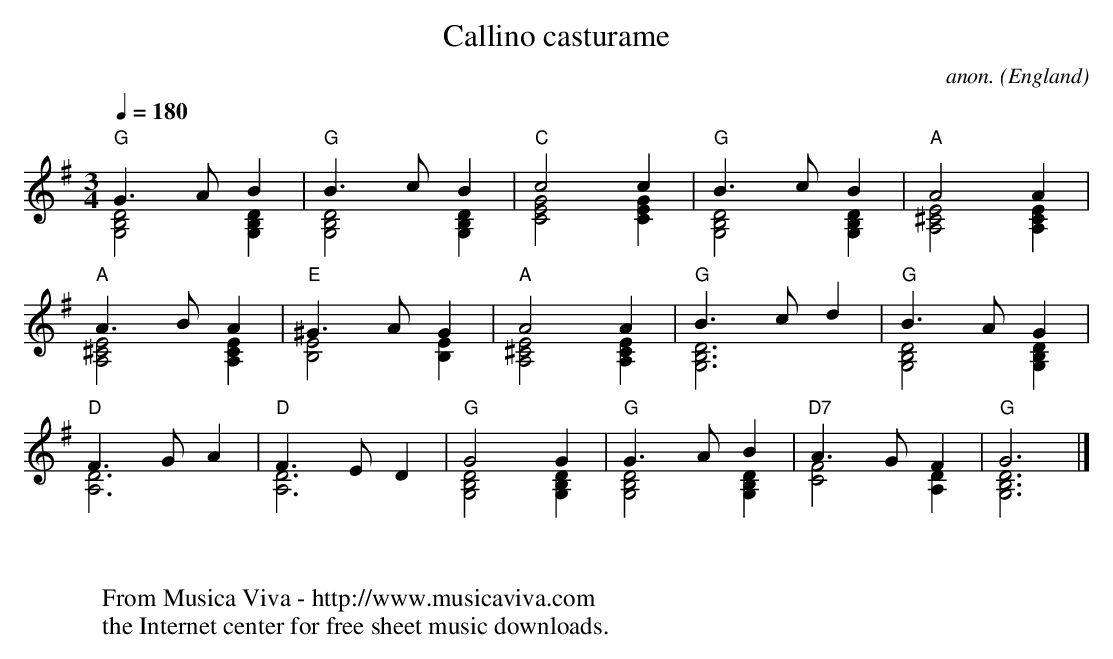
X:1
T:Callino casturame
C:anon.
O:England
V:1 Program 1 25 up %Cittern (Guitar)
V:2 Program 1 25 merge down %Cittern (Guitar)
M:3/4
L:1/4
Q:1/4=180
K:G
V:1
"G"G>AB|"G"B>cB|"C"c2c|"G"B>cB|"A"A2A|
V:2
[G,2B,2D2][G,B,D]|[G,2B,2D2][G,B,D]|[C2E2G2][CEG]|[G,2B,2D2][G,B,D]|[A,2^C2E2][A,CE]|
V:1
"A"A>BA|"E"^G>AG|"A"A2A|"G"B>cd|"G"B>AG|
V:2
[A,2^C2E2][A,CE]|[B,2E2][B,E]|[A,2^C2E2][A,CE]|[G,3B,3D3]|[G,2B,2D2][G,B,D]|
V:1
"D"F>GA|"D"F>ED|"G"G2G|"G"G>AB|"D7"A>GF|"G"G3|]
V:2
[A,3D3]|[A,3D3]|[G,2B,2D2][G,B,D]|[G,2B,2D2][G,B,D]|[C2F2][A,D]|[G,3B,3D3]|
W:
W:
W:  From Musica Viva - http://www.musicaviva.com
W:  the Internet center for free sheet music downloads.
